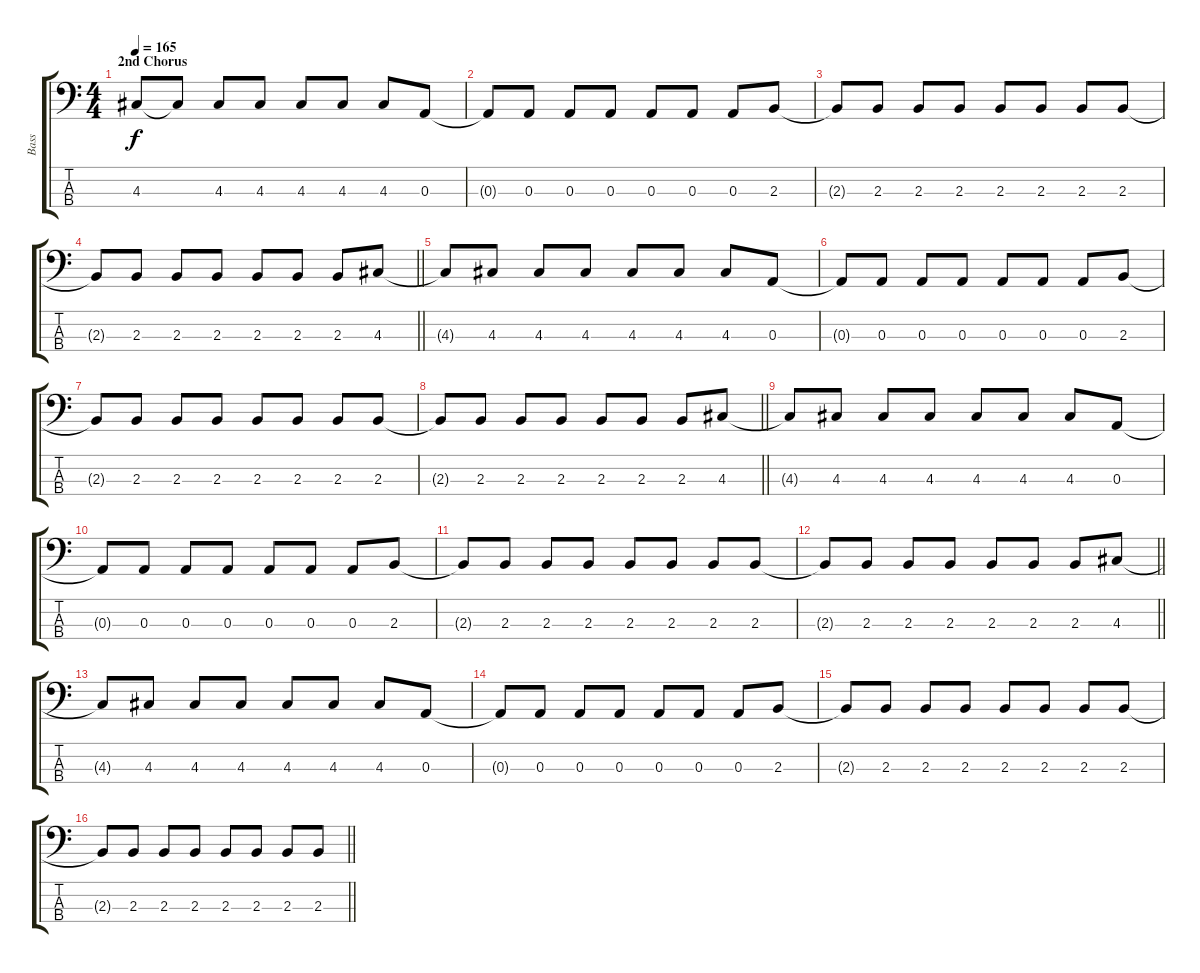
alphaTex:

\track ("Bass" "Bass") {instrument electricbassfinger}
\staff {score tabs}
\tuning (G2 D2 A1 D1) {hide}
\ts (4 4)
\section ("" "2nd Chorus")
\tempo 165
\clef f4
\ks c
4.3.8{dy f} 4.3{t}.8 4.3.8 4.3.8 4.3.8 4.3.8 4.3.8 0.3.8 |
0.3{t}.8 0.3.8 0.3.8 0.3.8 0.3.8 0.3.8 0.3.8 2.3.8 |
2.3{t}.8 2.3.8 2.3.8 2.3.8 2.3.8 2.3.8 2.3.8 2.3.8 |
\barLineRight lightlight
2.3{t}.8 2.3.8 2.3.8 2.3.8 2.3.8 2.3.8 2.3.8 4.3.8 |
4.3{t}.8 4.3.8 4.3.8 4.3.8 4.3.8 4.3.8 4.3.8 0.3.8 |
0.3{t}.8 0.3.8 0.3.8 0.3.8 0.3.8 0.3.8 0.3.8 2.3.8 |
2.3{t}.8 2.3.8 2.3.8 2.3.8 2.3.8 2.3.8 2.3.8 2.3.8 |
\barLineRight lightlight
2.3{t}.8 2.3.8 2.3.8 2.3.8 2.3.8 2.3.8 2.3.8 4.3.8 |
4.3{t}.8 4.3.8 4.3.8 4.3.8 4.3.8 4.3.8 4.3.8 0.3.8 |
0.3{t}.8 0.3.8 0.3.8 0.3.8 0.3.8 0.3.8 0.3.8 2.3.8 |
2.3{t}.8 2.3.8 2.3.8 2.3.8 2.3.8 2.3.8 2.3.8 2.3.8 |
\barLineRight lightlight
2.3{t}.8 2.3.8 2.3.8 2.3.8 2.3.8 2.3.8 2.3.8 4.3.8 |
4.3{t}.8 4.3.8 4.3.8 4.3.8 4.3.8 4.3.8 4.3.8 0.3.8 |
0.3{t}.8 0.3.8 0.3.8 0.3.8 0.3.8 0.3.8 0.3.8 2.3.8 |
2.3{t}.8 2.3.8 2.3.8 2.3.8 2.3.8 2.3.8 2.3.8 2.3.8 |
\barLineRight lightlight
2.3{t}.8 2.3.8 2.3.8 2.3.8 2.3.8 2.3.8 2.3.8 2.3.8
